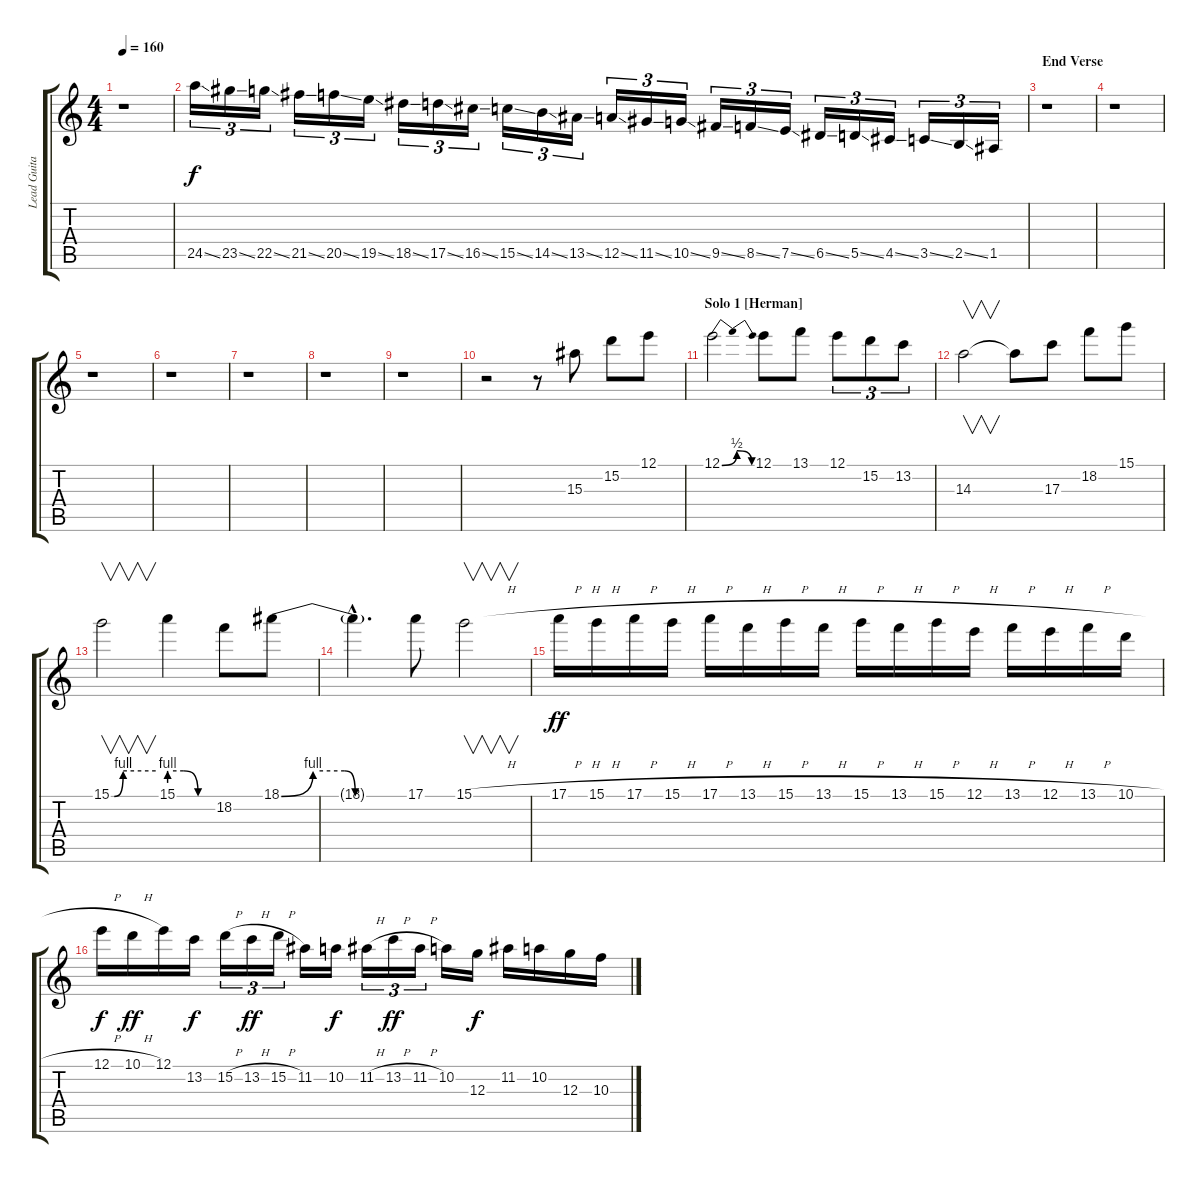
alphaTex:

\track ("Lead Guitar 1" "Lead Guita") {instrument distortionguitar}
\staff {score tabs}
\tuning (E4 B3 G3 D3 A2 E2) {hide}
\ts (4 4)
\tempo 160
\clef g2
\ks c
r.1{dy ff} |
24.5{ss}.16{tu (3 2) dy f instrument guitarfretnoise} 23.5{ss}.16{tu (3 2)} 22.5{ss}.16{tu (3 2)} 21.5{ss}.16{tu (3 2)} 20.5{ss}.16{tu (3 2)} 19.5{ss}.16{tu (3 2)} 18.5{ss}.16{tu (3 2)} 17.5{ss}.16{tu (3 2)} 16.5{ss}.16{tu (3 2)} 15.5{ss}.16{tu (3 2)} 14.5{ss}.16{tu (3 2)} 13.5{ss}.16{tu (3 2)} 12.5{ss}.16{tu (3 2)} 11.5{ss}.16{tu (3 2)} 10.5{ss}.16{tu (3 2)} 9.5{ss}.16{tu (3 2)} 8.5{ss}.16{tu (3 2)} 7.5{ss}.16{tu (3 2)} 6.5{ss}.16{tu (3 2)} 5.5{ss}.16{tu (3 2)} 4.5{ss}.16{tu (3 2)} 3.5{ss}.16{tu (3 2)} 2.5{ss}.16{tu (3 2)} 1.5.16{tu (3 2)} |
\section ("" "End Verse")
r.1 |
r.1 |
r.1 |
r.1 |
r.1 |
r.1 |
r.1 |
r.2 r.8 15.3.8{volume 16 instrument overdrivenguitar} 15.2.8 12.1.8 |
\section ("" "Solo 1 [Herman]")
12.1{be (bendrelease 0 0 5 2 50 2 60 0)}.2 12.1.8 13.1.8 12.1.8{tu (3 2)} 15.2.8{tu (3 2)} 13.2.8{tu (3 2)} |
14.3.2{v} 14.3{t}.8 17.3.8 18.2.8 15.1.8 |
15.1{be (custom 0 0 4 0 16 4 60 4)}.2{v} 15.1{be (custom 0 4 20 4 40 0 60 0)}.4 18.2.8 18.1{be (custom 0 0 15 4 30 4 35 0 60 0)}.8 |
18.1{hac t}.4{d} 17.1.8 15.1{h}.2{v} |
17.1{h}.16{dy ff} 15.1{h}.16 17.1{h}.16 15.1{h}.16 17.1{h}.16 13.1{h}.16 15.1{h}.16 13.1{h}.16 15.1{h}.16 13.1{h}.16 15.1{h}.16 12.1{h}.16 13.1{h}.16 12.1{h}.16 13.1{h}.16 10.1{h}.16 |
12.1{h}.16{dy f} 10.1{h}.16{dy ff} 12.1.16 13.2.16{dy f} 15.2{h}.16{tu (3 2)} 13.2{h}.16{tu (3 2) dy ff} 15.2{h}.16{tu (3 2)} 11.2.16 10.2.16{dy f} 11.2{h}.16{tu (3 2)} 13.2{h}.16{tu (3 2) dy ff} 11.2{h}.16{tu (3 2)} 10.2.16 12.3.16{dy f} 11.2.16 10.2.16 12.3.16 10.3.16
